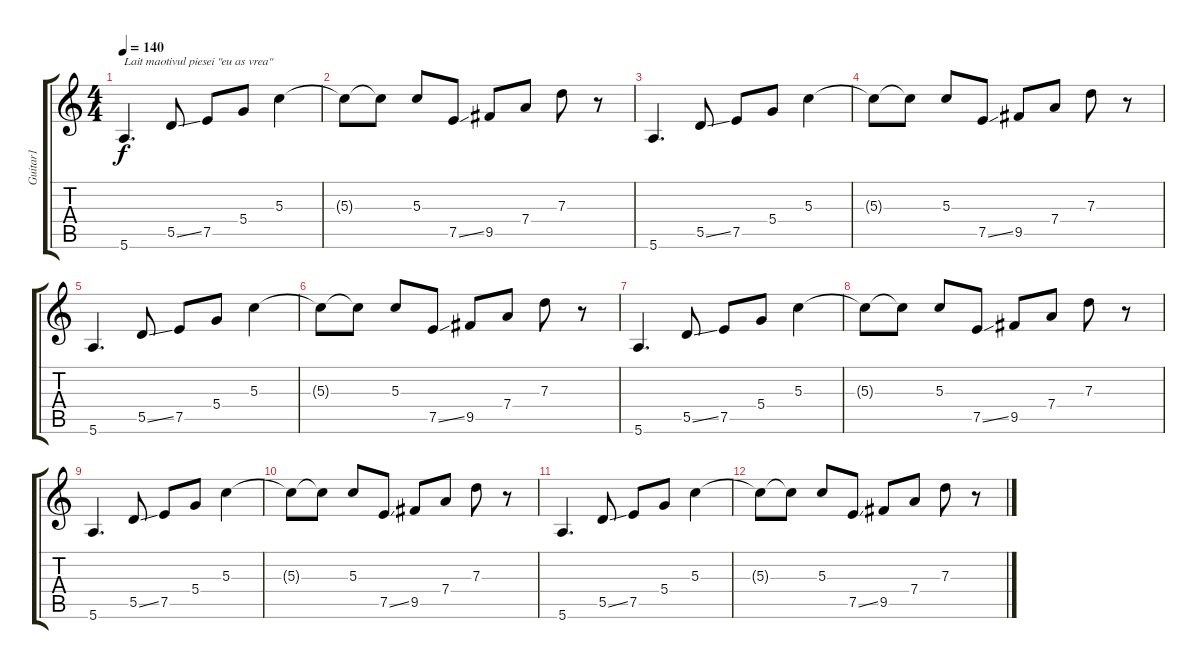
\track ("Guitar1" "Guitar1") {instrument electricguitarclean}
\staff {score tabs}
\tuning (E4 B3 G3 D3 A2 E2) {hide}
\ts (4 4)
\tempo 140
\clef g2
\ks c
5.6.4{d txt "Lait maotivul piesei \"eu as vrea\"" dy f instrument electricguitarclean} 5.5{ss}.8 7.5.8 5.4.8 5.3.4 |
5.3{t}.8 5.3{t}.8 5.3.8 7.5{ss}.8 9.5.8 7.4.8 7.3.8 r.8 |
5.6.4{d} 5.5{ss}.8 7.5.8 5.4.8 5.3.4 |
5.3{t}.8 5.3{t}.8 5.3.8 7.5{ss}.8 9.5.8 7.4.8 7.3.8 r.8 |
5.6.4{d} 5.5{ss}.8 7.5.8 5.4.8 5.3.4 |
5.3{t}.8 5.3{t}.8 5.3.8 7.5{ss}.8 9.5.8 7.4.8 7.3.8 r.8 |
5.6.4{d} 5.5{ss}.8 7.5.8 5.4.8 5.3.4 |
5.3{t}.8 5.3{t}.8 5.3.8 7.5{ss}.8 9.5.8 7.4.8 7.3.8 r.8 |
5.6.4{d} 5.5{ss}.8 7.5.8 5.4.8 5.3.4 |
5.3{t}.8 5.3{t}.8 5.3.8 7.5{ss}.8 9.5.8 7.4.8 7.3.8 r.8 |
5.6.4{d} 5.5{ss}.8 7.5.8 5.4.8 5.3.4 |
5.3{t}.8 5.3{t}.8 5.3.8 7.5{ss}.8 9.5.8 7.4.8 7.3.8 r.8
